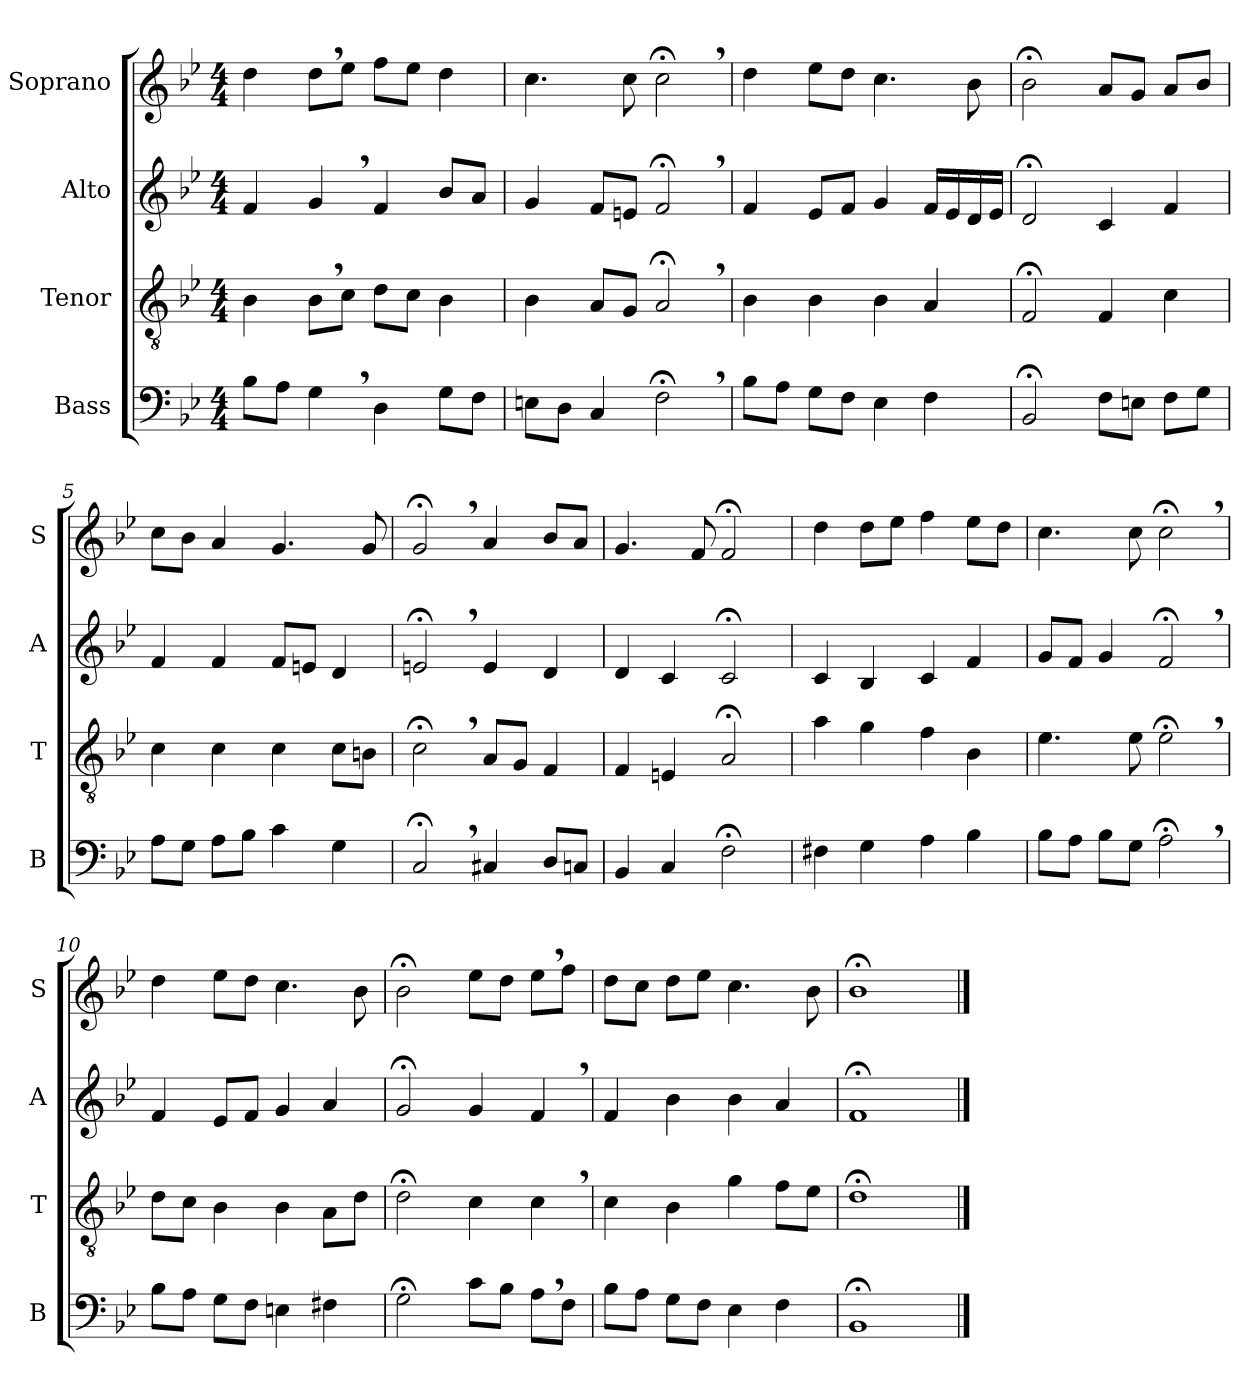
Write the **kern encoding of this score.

**kern	**kern	**kern	**kern
*part4	*part3	*part2	*part1
*staff4	*staff3	*staff2	*staff1
*I"Bass	*I"Tenor	*I"Alto	*I"Soprano
*I'B	*I'T	*I'A	*I'S
*clefF4	*clefGv2	*clefG2	*clefG2
*k[b-e-]	*k[b-e-]	*k[b-e-]	*k[b-e-]
*M4/4	*M4/4	*M4/4	*M4/4
=1	=1	=1	=1
8B-\L	4B-\	4f/	4dd\
8A\J	.	.	.
4G,\	8B-,\L	4g,/	8dd,\L
.	8c\J	.	8ee-\J
4D\	8d\L	4f/	8ff\L
.	8c\J	.	8ee-\J
8G\L	4B-\	8b-/L	4dd\
8F\J	.	8a/J	.
=2	=2	=2	=2
8En\L	4B-\	4g/	4.cc\
8D\J	.	.	.
4C/	8A/L	8f/L	.
.	8G/J	8en/J	8cc\
2F;<,\	2A;<,/	2f;<,/	2cc;<,\
=3	=3	=3	=3
8B-\L	4B-\	4f/	4dd\
8A\J	.	.	.
8G\L	4B-\	8e-/L	8ee-\L
8F\J	.	8f/J	8dd\J
4E-\	4B-\	4g/	4.cc\
4F\	4A/	16f/LL	.
.	.	16e-/	.
.	.	16d/	8b-\
.	.	16e-/JJ	.
=4	=4	=4	=4
2BB-;</	2F;</	2d;</	2b-;<\
8F\L	4F/	4c/	8a/L
8En\J	.	.	8g/J
8F\L	4c\	4f/	8a/L
8G\J	.	.	8b-/J
=5	=5	=5	=5
8A\L	4c\	4f/	8cc:\L
8G\J	.	.	8b-\J
8A\L	4c\	4f/	4a/
8B-\J	.	.	.
4c\	4c\	8f/L	4.g:/
.	.	8en/J	.
4G\	8c\L	4d/	.
.	8Bn\J	.	8g/
=6	=6	=6	=6
2C;<,/	2c;<,\	2en;<,/	2g;<,/
4C#X/	8A/L	4e/	4a/
.	8G/J	.	.
8D/L	4F/	4d/	8b-/L
8Cn/J	.	.	8a/J
=7	=7	=7	=7
4BB-/	4F/	4d/	4.g/
4C/	4En/	4c/	.
.	.	.	8f/
2F;<\	2A;</	2c;</	2f;</
=8	=8	=8	=8
4F#X\	4a\	4c/	4dd\
4G\	4g\	4B-/	8dd\L
.	.	.	8ee-\J
4A\	4f\	4c/	4ff\
4B-\	4B-\	4f/	8ee-\L
.	.	.	8dd\J
=9	=9	=9	=9
8B-\L	4.e-\	8g/L	4.cc:\
8A\J	.	8f/J	.
8B-\L	.	4g/	.
8G\J	8e-\	.	8cc\
2A;<,\	2e-;<,\	2f;<,/	2cc;<,\
=10	=10	=10	=10
8B-\L	8d\L	4f/	4dd\
8A\J	8c\J	.	.
8G\L	4B-\	8e-/L	8ee-\L
8F\J	.	8f/J	8dd\J
4En\	4B-\	4g/	4.cc\
4F#X\	8A\L	4a/	.
.	8d\J	.	8b-\
=11	=11	=11	=11
2G;<\	2d;<\	2g;</	2b-;<\
8c\L	4c\	4g/	8ee-\L
8B-\J	.	.	8dd\J
8A,\L	4c,\	4f,/	8ee-,\L
8F\J	.	.	8ff\J
=12	=12	=12	=12
8B-\L	4c\	4f/	8dd\L
8A\J	.	.	8cc\J
8G\L	4B-\	4b-\	8dd\L
8F\J	.	.	8ee-\J
4E-\	4g\	4b-\	4.cc\
4F\	8f\L	4a/	.
.	8e-\J	.	8b-\
=13	=13	=13	=13
1BB-;</	1d;<\	1f;</	1b-;<\
==	==	==	==
*-	*-	*-	*-
